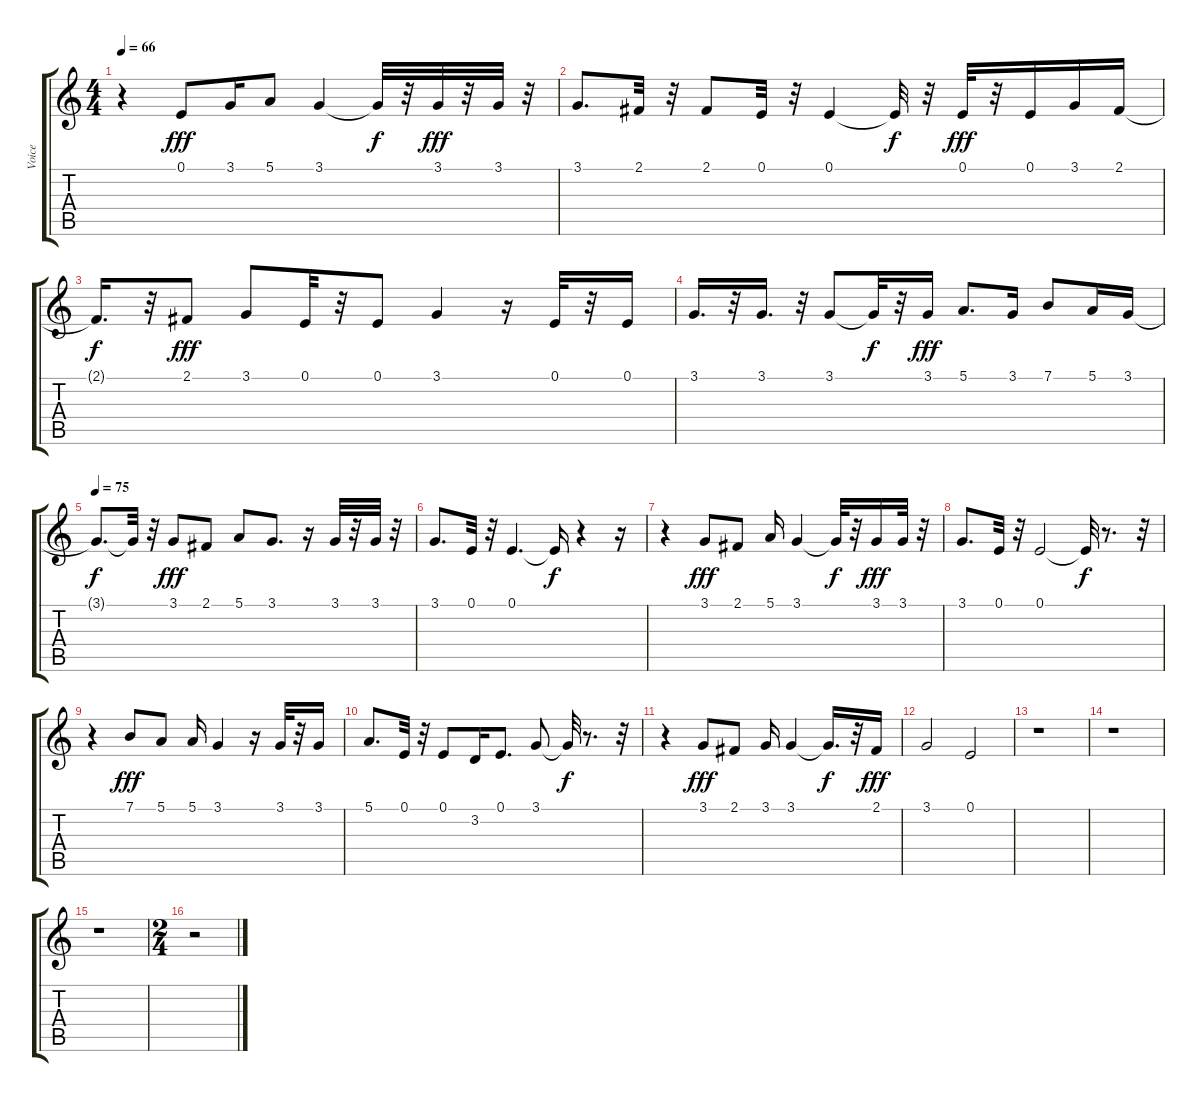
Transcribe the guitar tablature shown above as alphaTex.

\track ("Voice" "Voice") {instrument synthvoice}
\staff {score tabs}
\tuning (E4 B3 G3 D3 A2 E2) {hide}
\ts (4 4)
\tempo 66
\clef g2
\ks c
r.4{dy f} 0.1.8{dy fff} 3.1.16 5.1.8 3.1.4 3.1{t}.32{dy f} r.32 3.1.32{dy fff} r.32 3.1.32 r.32 |
3.1.8{d} 2.1.32 r.32 2.1.8 0.1.32 r.32 0.1.4 0.1{t}.32{dy f} r.32 0.1.32{dy fff} r.32 0.1.16 3.1.16 2.1.16 |
2.1{t}.16{d dy f} r.32 2.1.8{dy fff} 3.1.8 0.1.32 r.32 0.1.8 3.1.4 r.16 0.1.32 r.32 0.1.16 |
3.1.16{d} r.32 3.1.16{d} r.32 3.1.8 3.1{t}.32{dy f} r.32 3.1.16{dy fff} 5.1.8{d} 3.1.16 7.1.8 5.1.16 3.1.16 |
\tempo 75
3.1{t}.8{d dy f} 3.1{t}.32 r.32 3.1.8{dy fff} 2.1.8 5.1.8 3.1.8{d} r.16 3.1.32 r.32 3.1.32 r.32 |
3.1.8{d} 0.1.32 r.32 0.1.4{d} 0.1{t}.16{dy f} r.4 r.16 |
r.4 3.1.8{dy fff} 2.1.8 5.1.16 3.1.4 3.1{t}.32{dy f} r.32 3.1.16{dy fff} 3.1.32 r.32 |
3.1.8{d} 0.1.32 r.32 0.1.2 0.1{t}.32{dy f} r.8{d} r.32 |
r.4 7.1.8{dy fff} 5.1.8 5.1.16 3.1.4 r.16 3.1.32 r.32 3.1.16 |
5.1.8{d} 0.1.32 r.32 0.1.8 3.2.16 0.1.8{d} 3.1.8 3.1{t}.32{dy f} r.8{d} r.32 |
r.4 3.1.8{dy fff} 2.1.8 3.1.16 3.1.4 3.1{t}.16{d dy f} r.32 2.1.16{dy fff} |
3.1.2 0.1.2 |
r.1 |
r.1 |
r.1 |
\ts (2 4)
r.2
